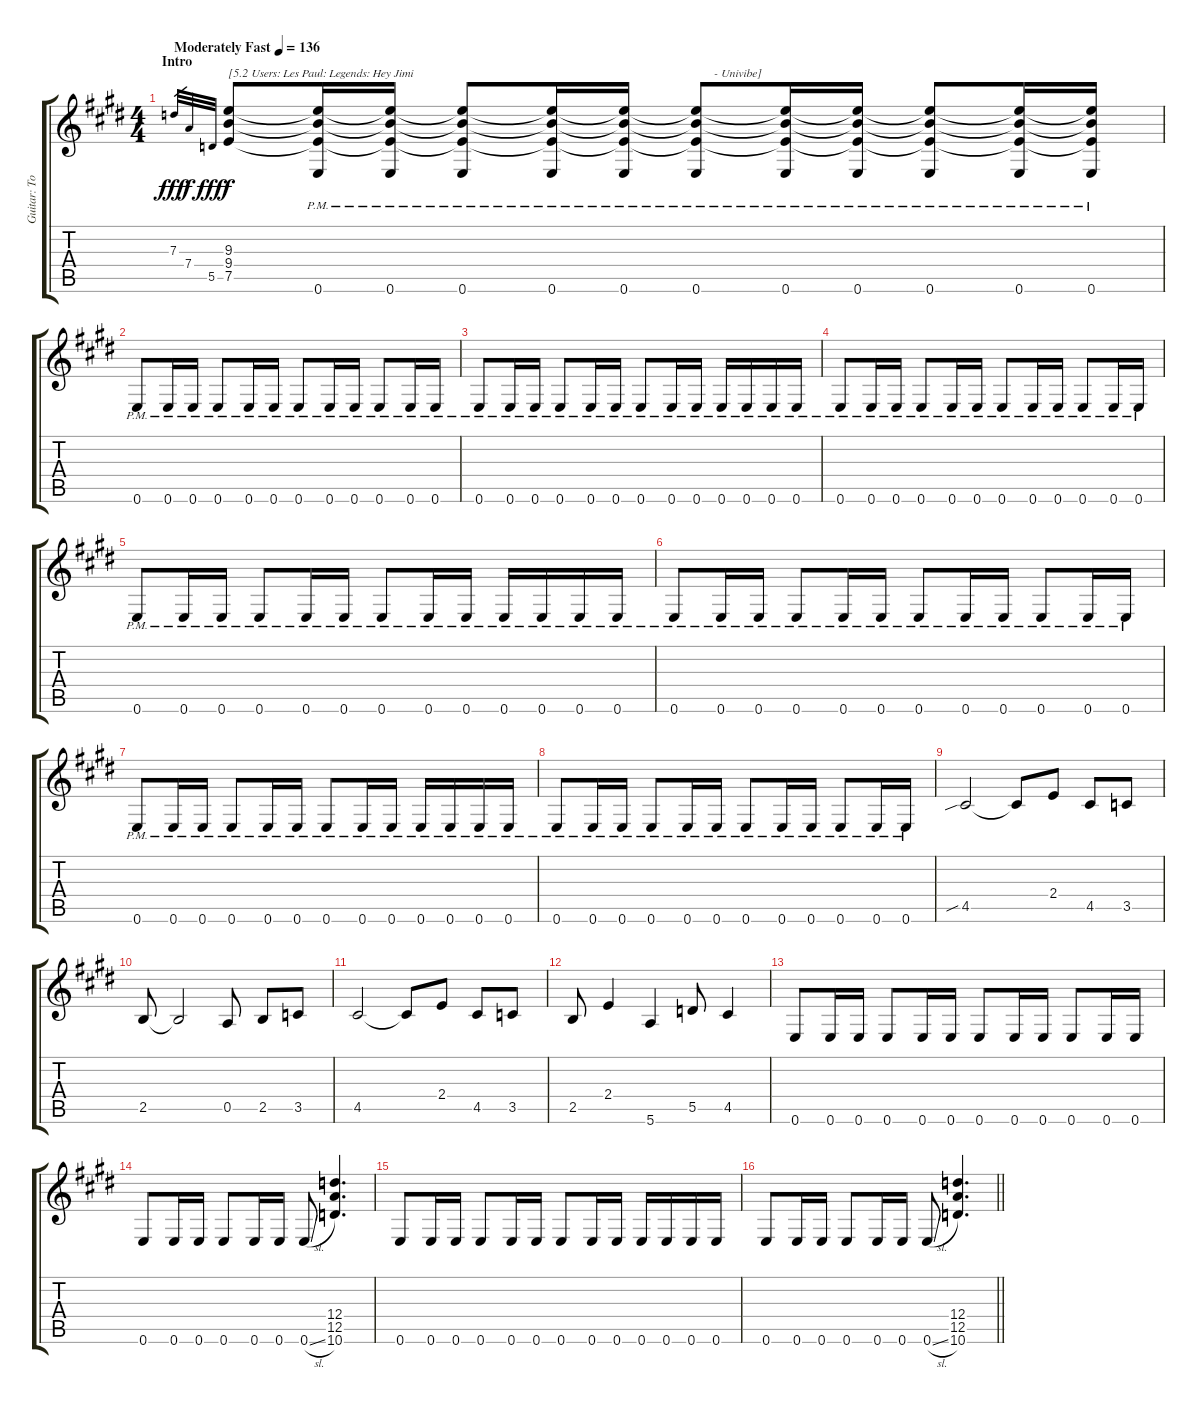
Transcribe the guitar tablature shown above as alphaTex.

\track ("Guitar: Tony" "Guitar: To") {instrument distortionguitar}
\staff {score tabs}
\tuning (E4 B3 G3 D3 A2 E2) {hide}
\ts (4 4)
\section ("" "Intro")
\tempo (136 "Moderately Fast")
\clef g2
\ks e
7.3.32{gr dy fff instrument distortionguitar} 7.4.32{gr dy f} 5.5.32{gr dy fff} (9.3 9.4 7.5).8{txt "[5.2 Users: Les Paul: Legends: Hey Jimi" dy f} (9.3{t} 9.4{t} 7.5{t} 0.6{pm}).16 (9.3{t} 9.4{t} 7.5{t} 0.6{pm}).16 (9.3{t} 9.4{t} 7.5{t} 0.6{pm}).8 (9.3{t} 9.4{t} 7.5{t} 0.6{pm}).16 (9.3{t} 9.4{t} 7.5{t} 0.6{pm}).16 (9.3{t} 9.4{t} 7.5{t} 0.6{pm}).8{txt "      - Univibe]"} (9.3{t} 9.4{t} 7.5{t} 0.6{pm}).16 (9.3{t} 9.4{t} 7.5{t} 0.6{pm}).16 (9.3{t} 9.4{t} 7.5{t} 0.6{pm}).8 (9.3{t} 9.4{t} 7.5{t} 0.6{pm}).16 (9.3{t} 9.4{t} 7.5{t} 0.6{pm}).16 |
0.6{pm}.8 0.6{pm}.16 0.6{pm}.16 0.6{pm}.8 0.6{pm}.16 0.6{pm}.16 0.6{pm}.8 0.6{pm}.16 0.6{pm}.16 0.6{pm}.8 0.6{pm}.16 0.6{pm}.16 |
0.6{pm}.8 0.6{pm}.16 0.6{pm}.16 0.6{pm}.8 0.6{pm}.16 0.6{pm}.16 0.6{pm}.8 0.6{pm}.16 0.6{pm}.16 0.6{pm}.16 0.6{pm}.16 0.6{pm}.16 0.6{pm}.16 |
0.6{pm}.8 0.6{pm}.16 0.6{pm}.16 0.6{pm}.8 0.6{pm}.16 0.6{pm}.16 0.6{pm}.8 0.6{pm}.16 0.6{pm}.16 0.6{pm}.8 0.6{pm}.16 0.6{pm}.16 |
0.6{pm}.8 0.6{pm}.16 0.6{pm}.16 0.6{pm}.8 0.6{pm}.16 0.6{pm}.16 0.6{pm}.8 0.6{pm}.16 0.6{pm}.16 0.6{pm}.16 0.6{pm}.16 0.6{pm}.16 0.6{pm}.16 |
0.6{pm}.8 0.6{pm}.16 0.6{pm}.16 0.6{pm}.8 0.6{pm}.16 0.6{pm}.16 0.6{pm}.8 0.6{pm}.16 0.6{pm}.16 0.6{pm}.8 0.6{pm}.16 0.6{pm}.16 |
0.6{pm}.8 0.6{pm}.16 0.6{pm}.16 0.6{pm}.8 0.6{pm}.16 0.6{pm}.16 0.6{pm}.8 0.6{pm}.16 0.6{pm}.16 0.6{pm}.16 0.6{pm}.16 0.6{pm}.16 0.6{pm}.16 |
0.6{pm}.8 0.6{pm}.16 0.6{pm}.16 0.6{pm}.8 0.6{pm}.16 0.6{pm}.16 0.6{pm}.8 0.6{pm}.16 0.6{pm}.16 0.6{pm}.8 0.6{pm}.16 0.6{pm}.16 |
4.5{sib}.2 4.5{t}.8 2.4.8 4.5.8 3.5.8 |
2.5.8 2.5{t}.2 0.5.8 2.5.8 3.5.8 |
4.5.2 4.5{t}.8 2.4.8 4.5.8 3.5.8 |
2.5.8 2.4.4 5.6.4 5.5.8 4.5.4 |
0.6.8 0.6.16 0.6.16 0.6.8 0.6.16 0.6.16 0.6.8 0.6.16 0.6.16 0.6.8 0.6.16 0.6.16 |
0.6.8 0.6.16 0.6.16 0.6.8 0.6.16 0.6.16 0.6{sl}.8 (12.4 12.5 10.6).4{d} |
0.6.8 0.6.16 0.6.16 0.6.8 0.6.16 0.6.16 0.6.8 0.6.16 0.6.16 0.6.16 0.6.16 0.6.16 0.6.16 |
\barLineRight lightlight
0.6.8 0.6.16 0.6.16 0.6.8 0.6.16 0.6.16 0.6{sl}.8 (12.4 12.5 10.6).4{d}
